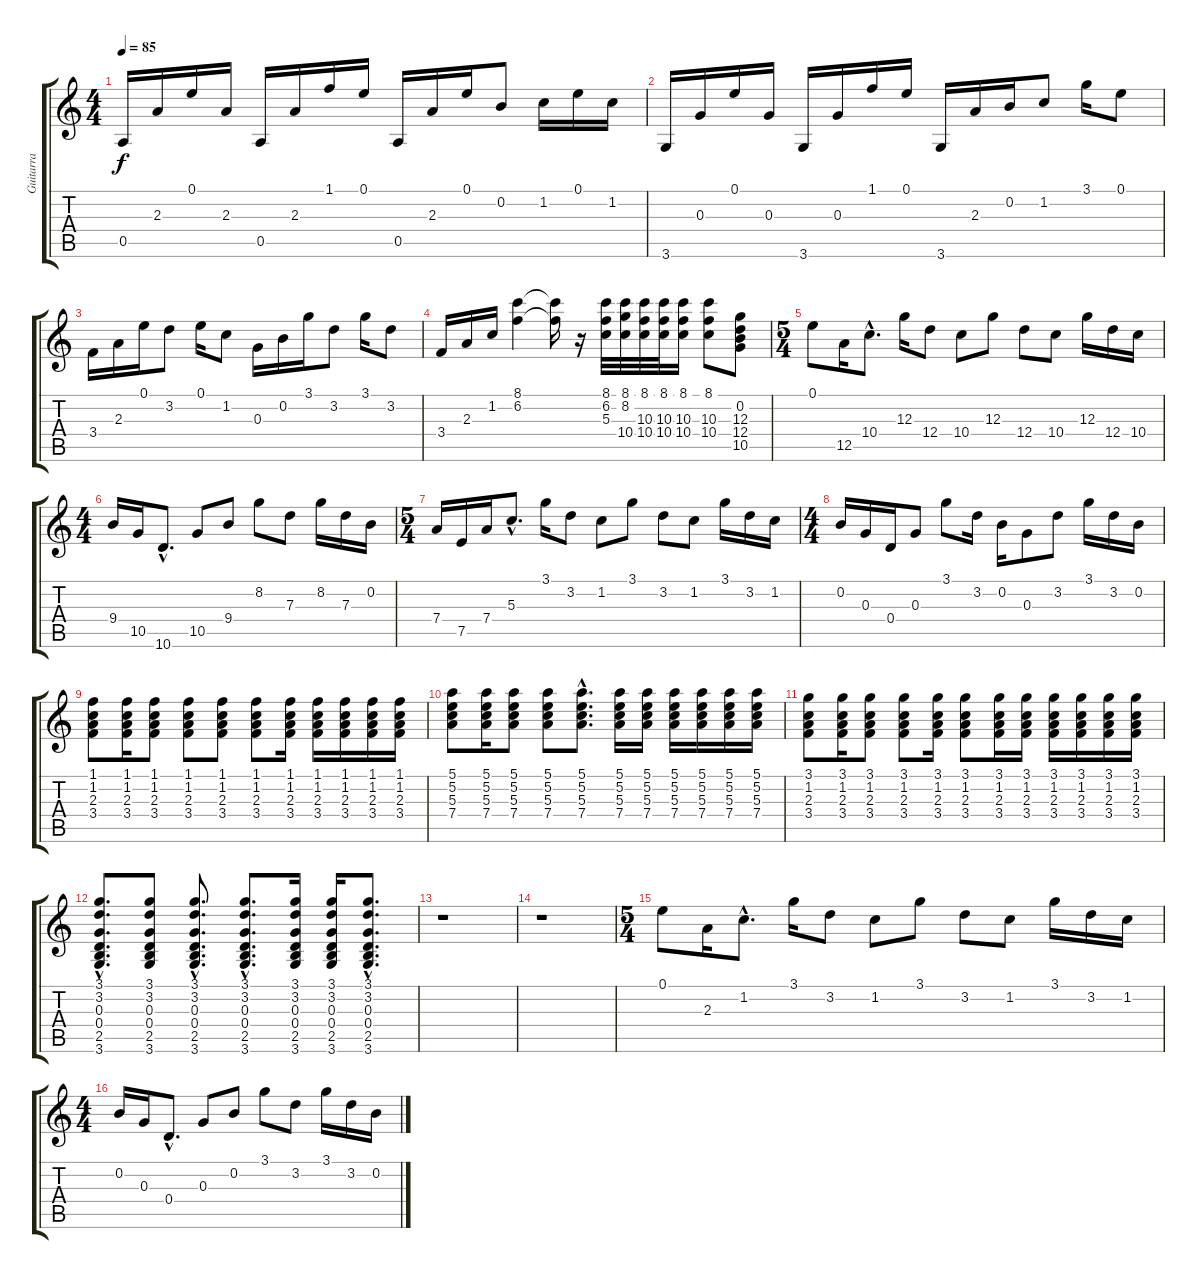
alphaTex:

\track ("Guitarra" "Guitarra") {instrument electricguitarjazz}
\staff {score tabs}
\tuning (E4 B3 G3 D3 A2 E2) {hide}
\ts (4 4)
\tempo 85
\clef g2
\ks c
0.5.16{dy f instrument electricguitarjazz} 2.3.16 0.1.16 2.3.16 0.5.16 2.3.16 1.1.16 0.1.16 0.5.16 2.3.16 0.1.16 0.2.8 1.2.16 0.1.16 1.2.16 |
3.6.16 0.3.16 0.1.16 0.3.16 3.6.16 0.3.16 1.1.16 0.1.16 3.6.16 2.3.16 0.2.16 1.2.8 3.1.16 0.1.8 |
3.4.16 2.3.16 0.1.16 3.2.8 0.1.16 1.2.8 0.3.16 0.2.16 3.1.16 3.2.8 3.1.16 3.2.8 |
3.4.16 2.3.16 1.2.16 (8.1 6.2).4 (8.1{t} 6.2{t}).16 r.16 (8.1 6.2 5.3).32 (8.1 8.2 10.4).32 (8.1 10.3 10.4).32 (8.1 10.3 10.4).32 (8.1 10.3 10.4).16 (8.1 10.3 10.4).8 (0.2 12.3 12.4 10.5).8 |
\ts (5 4)
0.1.8 12.5.16 10.4{hac}.8{d} 12.3.16 12.4.8 10.4.8 12.3.8 12.4.8 10.4.8 12.3.16 12.4.16 10.4.16 |
\ts (4 4)
9.4.16 10.5.16 10.6{hac}.8{d} 10.5.8 9.4.8 8.2.8 7.3.8 8.2.16 7.3.16 0.2.16 |
\ts (5 4)
7.4.16 7.5.16 7.4.16 5.3{hac}.8{d} 3.1.16 3.2.8 1.2.8 3.1.8 3.2.8 1.2.8 3.1.16 3.2.16 1.2.16 |
\ts (4 4)
0.2.16 0.3.16 0.4.16 0.3.8 3.1.8 3.2.16 0.2.16 0.3.8 3.2.8 3.1.16 3.2.16 0.2.16 |
(1.1 1.2 2.3 3.4).8 (1.1 1.2 2.3 3.4).16 (1.1 1.2 2.3 3.4).8 (1.1 1.2 2.3 3.4).8 (1.1 1.2 2.3 3.4).8 (1.1 1.2 2.3 3.4).8 (1.1 1.2 2.3 3.4).16 (1.1 1.2 2.3 3.4).16 (1.1 1.2 2.3 3.4).16 (1.1 1.2 2.3 3.4).16 (1.1 1.2 2.3 3.4).16 |
(5.1 5.2 5.3 7.4).8 (5.1 5.2 5.3 7.4).16 (5.1 5.2 5.3 7.4).8 (5.1 5.2 5.3 7.4).8 (5.1{hac} 5.2{hac} 5.3{hac} 7.4{hac}).8{d} (5.1 5.2 5.3 7.4).16 (5.1 5.2 5.3 7.4).16 (5.1 5.2 5.3 7.4).16 (5.1 5.2 5.3 7.4).16 (5.1 5.2 5.3 7.4).16 (5.1 5.2 5.3 7.4).16 |
(3.1 1.2 2.3 3.4).8 (3.1 1.2 2.3 3.4).16 (3.1 1.2 2.3 3.4).8 (3.1 1.2 2.3 3.4).8 (3.1 1.2 2.3 3.4).16 (3.1 1.2 2.3 3.4).8 (3.1 1.2 2.3 3.4).16 (3.1 1.2 2.3 3.4).16 (3.1 1.2 2.3 3.4).16 (3.1 1.2 2.3 3.4).16 (3.1 1.2 2.3 3.4).16 (3.1 1.2 2.3 3.4).16 |
(3.1{hac} 3.2{hac} 0.3{hac} 0.4{hac} 2.5{hac} 3.6{hac}).8{d} (3.1 3.2 0.3 0.4 2.5 3.6).8 (3.1{hac} 3.2{hac} 0.3{hac} 0.4{hac} 2.5{hac} 3.6{hac}).8{d} (3.1{hac} 3.2{hac} 0.3{hac} 0.4{hac} 2.5{hac} 3.6{hac}).8{d} (3.1 3.2 0.3 0.4 2.5 3.6).16 (3.1 3.2 0.3 0.4 2.5 3.6).16 (3.1{hac} 3.2{hac} 0.3{hac} 0.4{hac} 2.5{hac} 3.6{hac}).8{d} |
r.1 |
r.1 |
\ts (5 4)
0.1.8 2.3.16 1.2{hac}.8{d} 3.1.16 3.2.8 1.2.8 3.1.8 3.2.8 1.2.8 3.1.16 3.2.16 1.2.16 |
\ts (4 4)
0.2.16 0.3.16 0.4{hac}.8{d} 0.3.8 0.2.8 3.1.8 3.2.8 3.1.16 3.2.16 0.2.16
